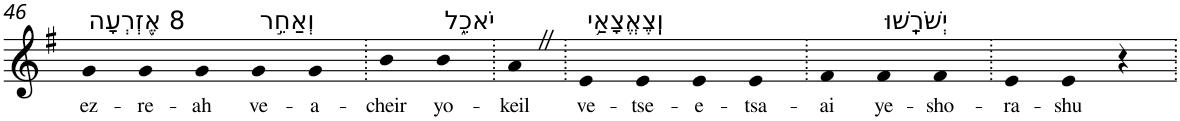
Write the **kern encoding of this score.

**kern	**text
*part1	*part1
*staff1	*staff1
*I"Piano	*
*I'Pno	*
!!LO:PB:g=z
*clefG2	*
*k[f#]	*
*G:	*
=46	=46
!LO:TX:a:t=8 אֶ֭זְרְעָה	!
!	!LO:LY:b
4g	ez-
!	!LO:LY:b
4g	-re-
!	!LO:LY:b
4g	-ah
!LO:TX:a:t=וְאַחֵ֣ר	!
!	!LO:LY:b
4g	ve-
!	!LO:LY:b
4g	-a-
=47.	=47.
!	!LO:LY:b
4b	-cheir
!LO:TX:a:t=יֹאכֵ֑ל	!
!	!LO:LY:b
4b	yo-
=48.	=48.
!	!LO:LY:b
4aZ	-keil
=49.	=49.
!LO:TX:a:t=וְֽצֶאֱצָאַ֥י	!
!	!LO:LY:b
4e	ve-
!	!LO:LY:b
4e	-tse-
!	!LO:LY:b
4e	-e-
!	!LO:LY:b
4e	-tsa-
=50.	=50.
!	!LO:LY:b
4f#	-ai
!LO:TX:a:t=יְשֹׁרָֽשׁוּ	!
!	!LO:LY:b
4f#	ye-
!	!LO:LY:b
4f#	-sho-
=51.	=51.
!	!LO:LY:b
4e	-ra-
!	!LO:LY:b
4e	-shu
4r	.
=.	=.
*-	*-
